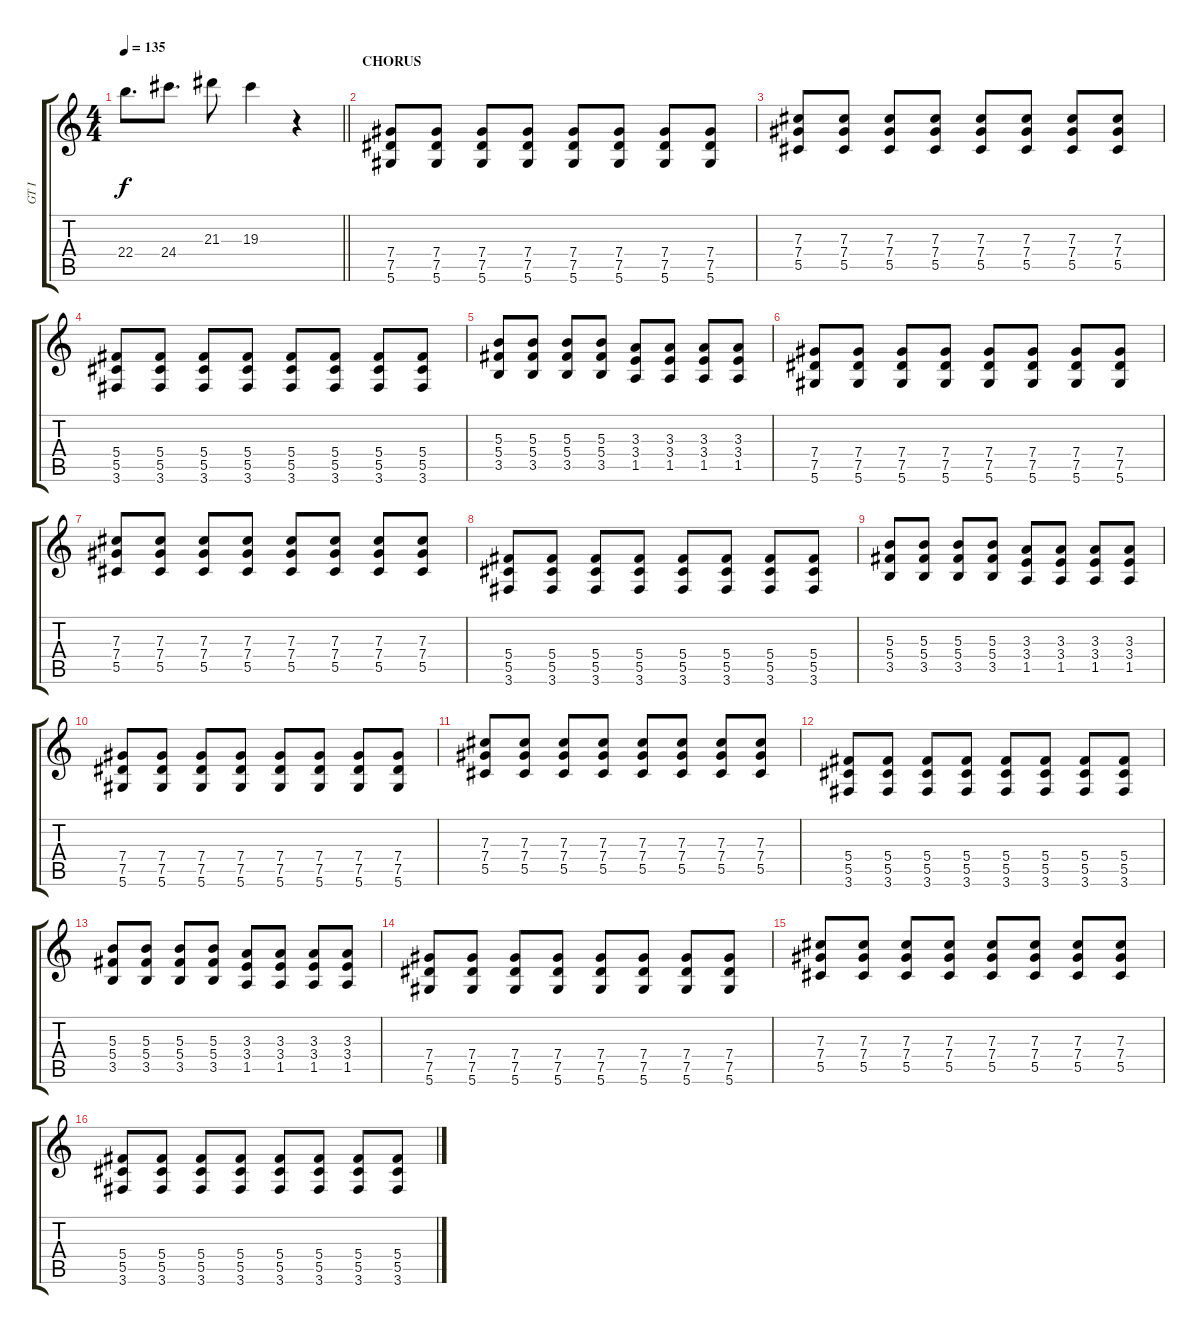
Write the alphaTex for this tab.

\track ("GT I" "GT I") {instrument overdrivenguitar}
\staff {score tabs}
\tuning (Eb4 Bb3 Gb3 Db3 Ab2 Eb2) {hide}
\ts (4 4)
\tempo 135
\clef g2
\barLineRight lightlight
\ks c
22.4.8{d dy f} 24.4.8{d} 21.3.8 19.3.4 r.4 |
\section ("" "CHORUS")
(7.4 7.5 5.6).8 (7.4 7.5 5.6).8 (7.4 7.5 5.6).8 (7.4 7.5 5.6).8 (7.4 7.5 5.6).8 (7.4 7.5 5.6).8 (7.4 7.5 5.6).8 (7.4 7.5 5.6).8 |
(7.3 7.4 5.5).8 (7.3 7.4 5.5).8 (7.3 7.4 5.5).8 (7.3 7.4 5.5).8 (7.3 7.4 5.5).8 (7.3 7.4 5.5).8 (7.3 7.4 5.5).8 (7.3 7.4 5.5).8 |
(5.4 5.5 3.6).8 (5.4 5.5 3.6).8 (5.4 5.5 3.6).8 (5.4 5.5 3.6).8 (5.4 5.5 3.6).8 (5.4 5.5 3.6).8 (5.4 5.5 3.6).8 (5.4 5.5 3.6).8 |
(5.3 5.4 3.5).8 (5.3 5.4 3.5).8 (5.3 5.4 3.5).8 (5.3 5.4 3.5).8 (3.3 3.4 1.5).8 (3.3 3.4 1.5).8 (3.3 3.4 1.5).8 (3.3 3.4 1.5).8 |
(7.4 7.5 5.6).8 (7.4 7.5 5.6).8 (7.4 7.5 5.6).8 (7.4 7.5 5.6).8 (7.4 7.5 5.6).8 (7.4 7.5 5.6).8 (7.4 7.5 5.6).8 (7.4 7.5 5.6).8 |
(7.3 7.4 5.5).8 (7.3 7.4 5.5).8 (7.3 7.4 5.5).8 (7.3 7.4 5.5).8 (7.3 7.4 5.5).8 (7.3 7.4 5.5).8 (7.3 7.4 5.5).8 (7.3 7.4 5.5).8 |
(5.4 5.5 3.6).8 (5.4 5.5 3.6).8 (5.4 5.5 3.6).8 (5.4 5.5 3.6).8 (5.4 5.5 3.6).8 (5.4 5.5 3.6).8 (5.4 5.5 3.6).8 (5.4 5.5 3.6).8 |
(5.3 5.4 3.5).8 (5.3 5.4 3.5).8 (5.3 5.4 3.5).8 (5.3 5.4 3.5).8 (3.3 3.4 1.5).8 (3.3 3.4 1.5).8 (3.3 3.4 1.5).8 (3.3 3.4 1.5).8 |
(7.4 7.5 5.6).8 (7.4 7.5 5.6).8 (7.4 7.5 5.6).8 (7.4 7.5 5.6).8 (7.4 7.5 5.6).8 (7.4 7.5 5.6).8 (7.4 7.5 5.6).8 (7.4 7.5 5.6).8 |
(7.3 7.4 5.5).8 (7.3 7.4 5.5).8 (7.3 7.4 5.5).8 (7.3 7.4 5.5).8 (7.3 7.4 5.5).8 (7.3 7.4 5.5).8 (7.3 7.4 5.5).8 (7.3 7.4 5.5).8 |
(5.4 5.5 3.6).8 (5.4 5.5 3.6).8 (5.4 5.5 3.6).8 (5.4 5.5 3.6).8 (5.4 5.5 3.6).8 (5.4 5.5 3.6).8 (5.4 5.5 3.6).8 (5.4 5.5 3.6).8 |
(5.3 5.4 3.5).8 (5.3 5.4 3.5).8 (5.3 5.4 3.5).8 (5.3 5.4 3.5).8 (3.3 3.4 1.5).8 (3.3 3.4 1.5).8 (3.3 3.4 1.5).8 (3.3 3.4 1.5).8 |
(7.4 7.5 5.6).8 (7.4 7.5 5.6).8 (7.4 7.5 5.6).8 (7.4 7.5 5.6).8 (7.4 7.5 5.6).8 (7.4 7.5 5.6).8 (7.4 7.5 5.6).8 (7.4 7.5 5.6).8 |
(7.3 7.4 5.5).8 (7.3 7.4 5.5).8 (7.3 7.4 5.5).8 (7.3 7.4 5.5).8 (7.3 7.4 5.5).8 (7.3 7.4 5.5).8 (7.3 7.4 5.5).8 (7.3 7.4 5.5).8 |
(5.4 5.5 3.6).8 (5.4 5.5 3.6).8 (5.4 5.5 3.6).8 (5.4 5.5 3.6).8 (5.4 5.5 3.6).8 (5.4 5.5 3.6).8 (5.4 5.5 3.6).8 (5.4 5.5 3.6).8
